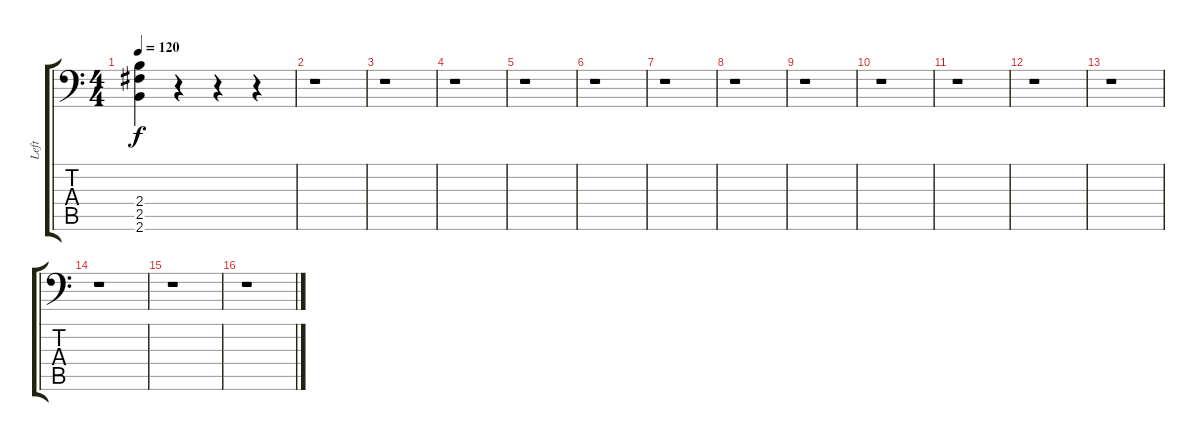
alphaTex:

\track ("Left" "Left") {instrument distortionguitar}
\staff {score tabs}
\tuning (B3 Gb3 D3 A2 E2 A1) {hide}
\ts (4 4)
\tempo 120
\clef f4
\ks c
(2.4 2.5 2.6).4{dy f} r.4 r.4 r.4 |
r.1 |
r.1 |
r.1 |
r.1 |
r.1 |
r.1 |
r.1 |
r.1 |
r.1 |
r.1 |
r.1 |
r.1 |
r.1 |
r.1 |
r.1
